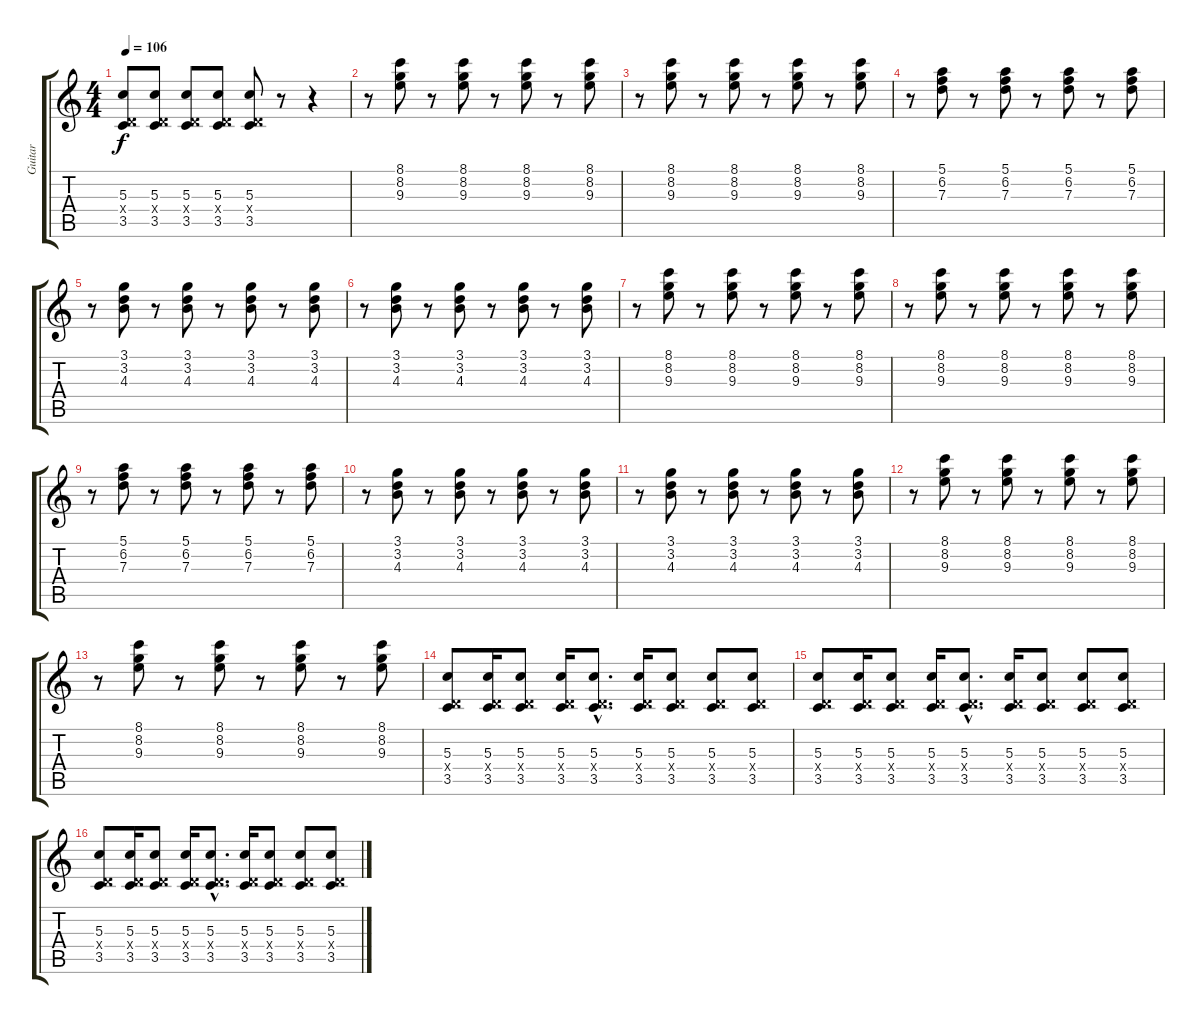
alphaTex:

\track ("Guitar" "Guitar") {instrument overdrivenguitar}
\staff {score tabs}
\tuning (E4 B3 G3 D3 A2 E2) {hide}
\ts (4 4)
\tempo 106
\clef g2
\ks c
(5.3 0.4{x} 3.5).8{dy f} (5.3 0.4{x} 3.5).8 (5.3 0.4{x} 3.5).8 (5.3 0.4{x} 3.5).8 (5.3 0.4{x} 3.5).8 r.8 r.4 |
r.8 (8.1 8.2 9.3).8 r.8 (8.1 8.2 9.3).8 r.8 (8.1 8.2 9.3).8 r.8 (8.1 8.2 9.3).8 |
r.8 (8.1 8.2 9.3).8 r.8 (8.1 8.2 9.3).8 r.8 (8.1 8.2 9.3).8 r.8 (8.1 8.2 9.3).8 |
r.8 (5.1 6.2 7.3).8 r.8 (5.1 6.2 7.3).8 r.8 (5.1 6.2 7.3).8 r.8 (5.1 6.2 7.3).8 |
r.8 (3.1 3.2 4.3).8 r.8 (3.1 3.2 4.3).8 r.8 (3.1 3.2 4.3).8 r.8 (3.1 3.2 4.3).8 |
r.8 (3.1 3.2 4.3).8 r.8 (3.1 3.2 4.3).8 r.8 (3.1 3.2 4.3).8 r.8 (3.1 3.2 4.3).8 |
r.8 (8.1 8.2 9.3).8 r.8 (8.1 8.2 9.3).8 r.8 (8.1 8.2 9.3).8 r.8 (8.1 8.2 9.3).8 |
r.8 (8.1 8.2 9.3).8 r.8 (8.1 8.2 9.3).8 r.8 (8.1 8.2 9.3).8 r.8 (8.1 8.2 9.3).8 |
r.8 (5.1 6.2 7.3).8 r.8 (5.1 6.2 7.3).8 r.8 (5.1 6.2 7.3).8 r.8 (5.1 6.2 7.3).8 |
r.8 (3.1 3.2 4.3).8 r.8 (3.1 3.2 4.3).8 r.8 (3.1 3.2 4.3).8 r.8 (3.1 3.2 4.3).8 |
r.8 (3.1 3.2 4.3).8 r.8 (3.1 3.2 4.3).8 r.8 (3.1 3.2 4.3).8 r.8 (3.1 3.2 4.3).8 |
r.8 (8.1 8.2 9.3).8 r.8 (8.1 8.2 9.3).8 r.8 (8.1 8.2 9.3).8 r.8 (8.1 8.2 9.3).8 |
r.8 (8.1 8.2 9.3).8 r.8 (8.1 8.2 9.3).8 r.8 (8.1 8.2 9.3).8 r.8 (8.1 8.2 9.3).8 |
(5.3 0.4{x} 3.5).8 (5.3 0.4{x} 3.5).16 (5.3 0.4{x} 3.5).8 (5.3 0.4{x} 3.5).16 (5.3{hac} 0.4{hac x} 3.5{hac}).8{d} (5.3 0.4{x} 3.5).16 (5.3 0.4{x} 3.5).8 (5.3 0.4{x} 3.5).8 (5.3 0.4{x} 3.5).8 |
(5.3 0.4{x} 3.5).8 (5.3 0.4{x} 3.5).16 (5.3 0.4{x} 3.5).8 (5.3 0.4{x} 3.5).16 (5.3{hac} 0.4{hac x} 3.5{hac}).8{d} (5.3 0.4{x} 3.5).16 (5.3 0.4{x} 3.5).8 (5.3 0.4{x} 3.5).8 (5.3 0.4{x} 3.5).8 |
(5.3 0.4{x} 3.5).8 (5.3 0.4{x} 3.5).16 (5.3 0.4{x} 3.5).8 (5.3 0.4{x} 3.5).16 (5.3{hac} 0.4{hac x} 3.5{hac}).8{d} (5.3 0.4{x} 3.5).16 (5.3 0.4{x} 3.5).8 (5.3 0.4{x} 3.5).8 (5.3 0.4{x} 3.5).8
